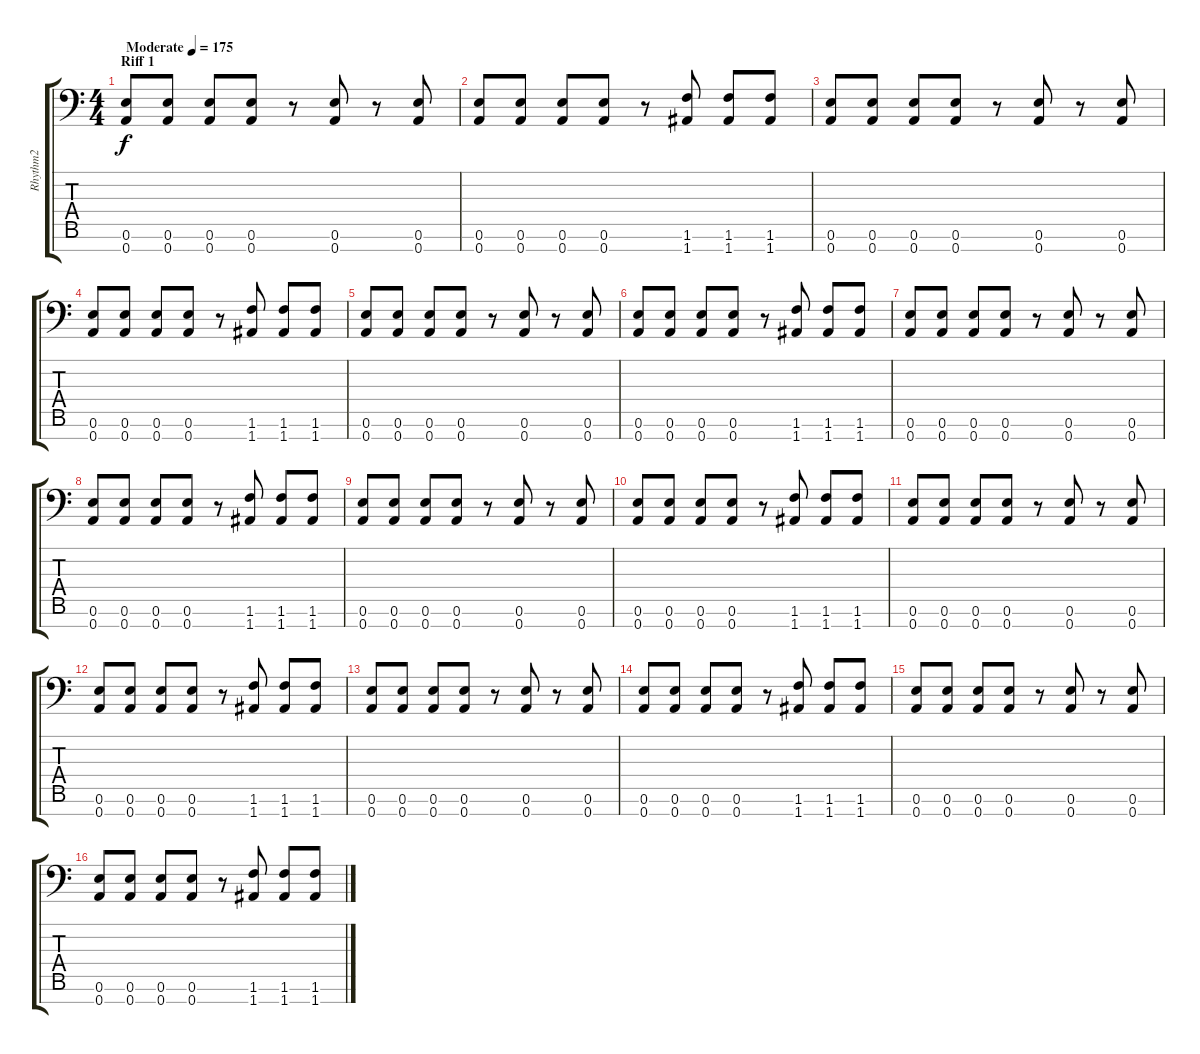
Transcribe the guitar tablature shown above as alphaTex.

\track ("Rhythm2" "Rhythm2") {instrument overdrivenguitar}
\staff {score tabs}
\tuning (E4 B3 G3 D3 A2 E2 A1) {hide}
\ts (4 4)
\section ("" "Riff 1")
\tempo (175 "Moderate")
\clef f4
\ks c
(0.6 0.7).8{dy f instrument overdrivenguitar} (0.6 0.7).8 (0.6 0.7).8 (0.6 0.7).8 r.8 (0.6 0.7).8 r.8 (0.6 0.7).8 |
(0.6 0.7).8 (0.6 0.7).8 (0.6 0.7).8 (0.6 0.7).8 r.8 (1.6 1.7).8 (1.6 1.7).8 (1.6 1.7).8 |
(0.6 0.7).8 (0.6 0.7).8 (0.6 0.7).8 (0.6 0.7).8 r.8 (0.6 0.7).8 r.8 (0.6 0.7).8 |
(0.6 0.7).8 (0.6 0.7).8 (0.6 0.7).8 (0.6 0.7).8 r.8 (1.6 1.7).8 (1.6 1.7).8 (1.6 1.7).8 |
(0.6 0.7).8 (0.6 0.7).8 (0.6 0.7).8 (0.6 0.7).8 r.8 (0.6 0.7).8 r.8 (0.6 0.7).8 |
(0.6 0.7).8 (0.6 0.7).8 (0.6 0.7).8 (0.6 0.7).8 r.8 (1.6 1.7).8 (1.6 1.7).8 (1.6 1.7).8 |
(0.6 0.7).8 (0.6 0.7).8 (0.6 0.7).8 (0.6 0.7).8 r.8 (0.6 0.7).8 r.8 (0.6 0.7).8 |
(0.6 0.7).8 (0.6 0.7).8 (0.6 0.7).8 (0.6 0.7).8 r.8 (1.6 1.7).8 (1.6 1.7).8 (1.6 1.7).8 |
(0.6 0.7).8 (0.6 0.7).8 (0.6 0.7).8 (0.6 0.7).8 r.8 (0.6 0.7).8 r.8 (0.6 0.7).8 |
(0.6 0.7).8 (0.6 0.7).8 (0.6 0.7).8 (0.6 0.7).8 r.8 (1.6 1.7).8 (1.6 1.7).8 (1.6 1.7).8 |
(0.6 0.7).8 (0.6 0.7).8 (0.6 0.7).8 (0.6 0.7).8 r.8 (0.6 0.7).8 r.8 (0.6 0.7).8 |
(0.6 0.7).8 (0.6 0.7).8 (0.6 0.7).8 (0.6 0.7).8 r.8 (1.6 1.7).8 (1.6 1.7).8 (1.6 1.7).8 |
(0.6 0.7).8 (0.6 0.7).8 (0.6 0.7).8 (0.6 0.7).8 r.8 (0.6 0.7).8 r.8 (0.6 0.7).8 |
(0.6 0.7).8 (0.6 0.7).8 (0.6 0.7).8 (0.6 0.7).8 r.8 (1.6 1.7).8 (1.6 1.7).8 (1.6 1.7).8 |
(0.6 0.7).8 (0.6 0.7).8 (0.6 0.7).8 (0.6 0.7).8 r.8 (0.6 0.7).8 r.8 (0.6 0.7).8 |
(0.6 0.7).8 (0.6 0.7).8 (0.6 0.7).8 (0.6 0.7).8 r.8 (1.6 1.7).8 (1.6 1.7).8 (1.6 1.7).8
